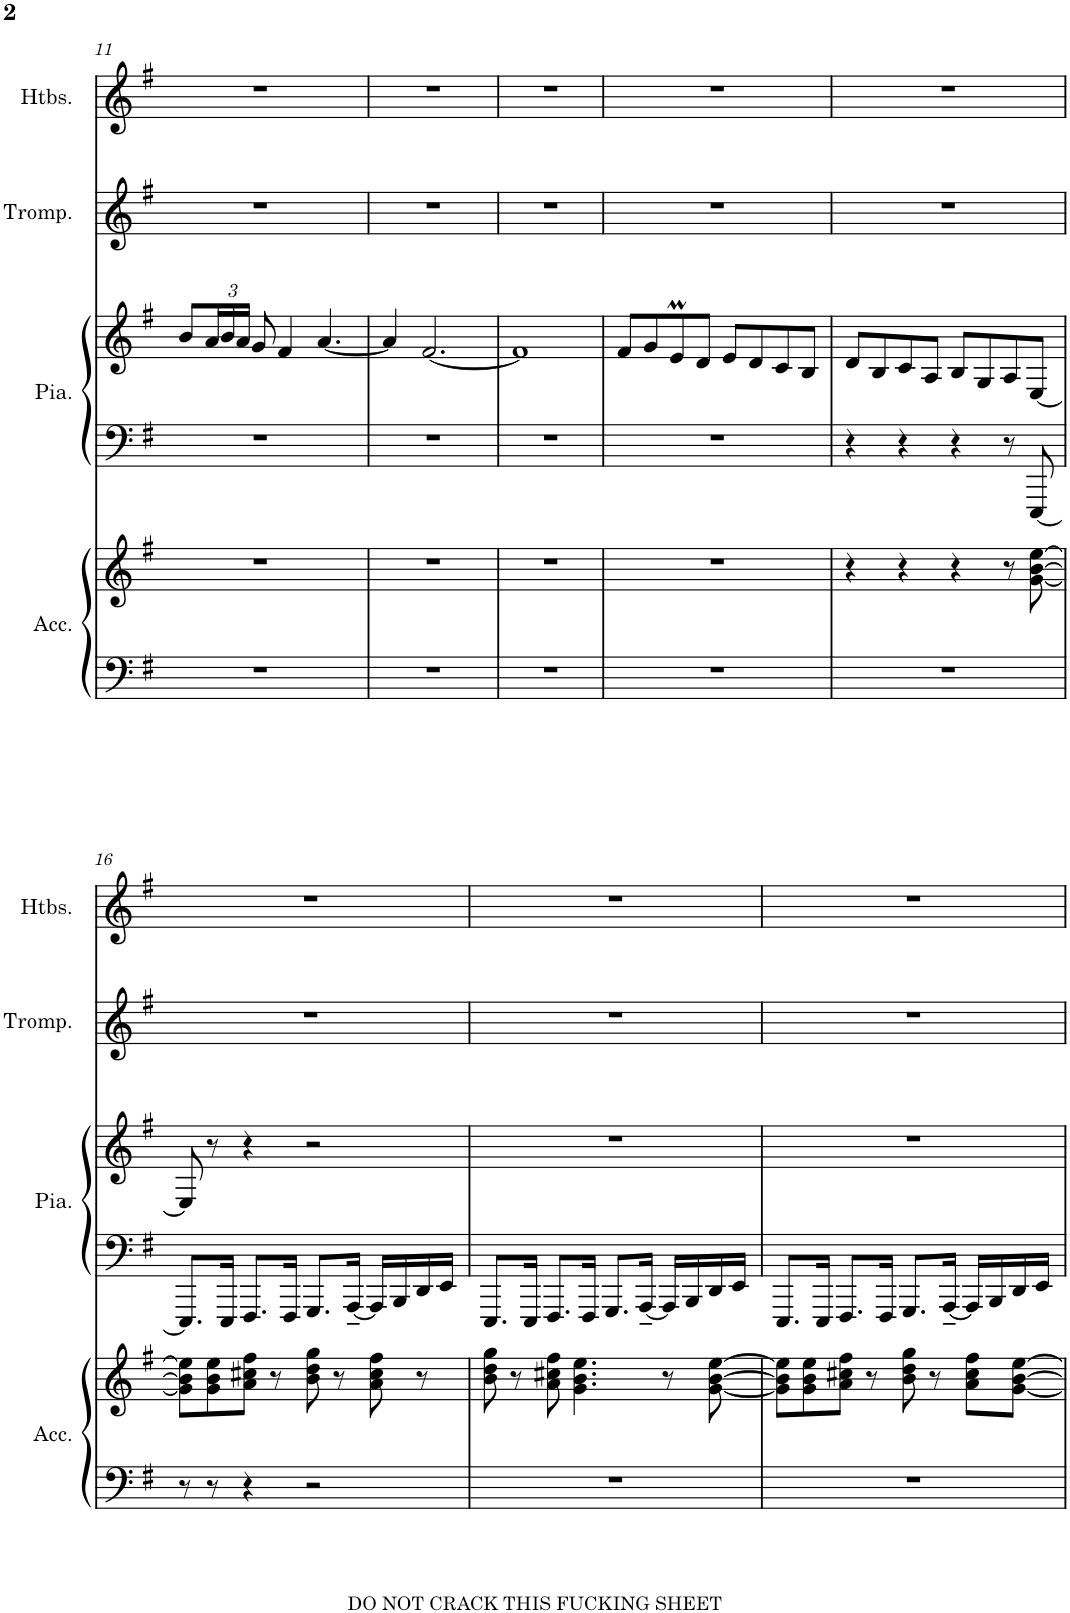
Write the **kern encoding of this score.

**kern	**kern	**kern	**kern	**kern	**kern
*part4	*part4	*part3	*part3	*part2	*part1
*staff6	*staff5	*staff4	*staff3	*staff2	*staff1
*I"Accordéon	*	*I"Piano à queue	*	*I"Trompette	*I"Hautbois
*I'Acc.	*	*I'Pia.	*	*I'Tromp.	*I'Htbs.
!!LO:PB:g=z
*clefF4	*clefG2	*clefF4	*clefG2	*clefG2	*clefG2
*	*	*	*	*ITrd1c2	*
*k[f#]	*k[f#]	*k[f#]	*k[f#]	*k[f#]	*k[f#]
*M4/4	*M4/4	*M4/4	*M4/4	*M4/4	*M4/4
=11	=11	=11	=11	=11	=11
1r	1r	1r	8b/L	1r	1r
*	*	*	*Xbrackettup	*	*
.	.	.	24a/L	.	.
.	.	.	24b/	.	.
.	.	.	24a/JJ	.	.
.	.	.	8g/	.	.
.	.	.	4f#/	.	.
.	.	.	[4.a/	.	.
=12	=12	=12	=12	=12	=12
1r	1r	1r	4a/]	1r	1r
.	.	.	[2.f#/	.	.
=13	=13	=13	=13	=13	=13
1r	1r	1r	1f#]	1r	1r
=14	=14	=14	=14	=14	=14
1r	1r	1r	8f#/L	1r	1r
.	.	.	8g/	.	.
.	.	.	8eM/	.	.
.	.	.	8d/J	.	.
.	.	.	8e/L	.	.
.	.	.	8d/	.	.
.	.	.	8c/	.	.
.	.	.	8B/J	.	.
=15	=15	=15	=15	=15	=15
1r	4r	4r	8d/L	1r	1r
.	.	.	8B/	.	.
.	4r	4r	8c/	.	.
.	.	.	8A/J	.	.
.	4r	4r	8B/L	.	.
.	.	.	8G/	.	.
.	8r	8r	8A/	.	.
.	[8g\ [8b\ [8ee\	[8EEE/	[8E/J	.	.
!!LO:LB:g=z
=16	=16	=16	=16	=16	=16
8r	8g\] 8b\] 8ee\]L	8.EEE/L]	8E/]	1r	1r
8r	8g\ 8b\ 8ee\	.	8r	.	.
.	.	16EEE/Jk	.	.	.
4r	8a\ 8cc#X\ 8ff#\J	8.FFF#/L	4r	.	.
.	8r	.	.	.	.
.	.	16FFF#/Jk	.	.	.
2r	8b\ 8dd\ 8gg\	8.GGG/L	2r	.	.
.	8r	.	.	.	.
.	.	[16AAA~/Jk	.	.	.
.	8a\ 8cc#\ 8ff#\	16AAA/LL]	.	.	.
.	.	16BBB/	.	.	.
.	8r	16DD/	.	.	.
.	.	16EE/JJ	.	.	.
=17	=17	=17	=17	=17	=17
1r	8b\ 8dd\ 8gg\	8.EEE/L	1r	1r	1r
.	8r	.	.	.	.
.	.	16EEE/Jk	.	.	.
.	8a\ 8cc#X\ 8ff#\	8.FFF#/L	.	.	.
.	4.g\ 4.b\ 4.ee\	.	.	.	.
.	.	16FFF#/Jk	.	.	.
.	.	8.GGG/L	.	.	.
.	.	[16AAA~/Jk	.	.	.
.	8r	16AAA/LL]	.	.	.
.	.	16BBB/	.	.	.
.	[8g\ [8b\ [8ee\	16DD/	.	.	.
.	.	16EE/JJ	.	.	.
=18	=18	=18	=18	=18	=18
1r	8g\] 8b\] 8ee\]L	8.EEE/L	1r	1r	1r
.	8g\ 8b\ 8ee\	.	.	.	.
.	.	16EEE/Jk	.	.	.
.	8a\ 8cc#X\ 8ff#\J	8.FFF#/L	.	.	.
.	8r	.	.	.	.
.	.	16FFF#/Jk	.	.	.
.	8b\ 8dd\ 8gg\	8.GGG/L	.	.	.
.	8r	.	.	.	.
.	.	[16AAA~/Jk	.	.	.
.	8a\ 8cc#\ 8ff#\L	16AAA/LL]	.	.	.
.	.	16BBB/	.	.	.
.	[8g\ [8b\ [8ee\J	16DD/	.	.	.
.	.	16EE/JJ	.	.	.
=	=	=	=	=	=
*-	*-	*-	*-	*-	*-
